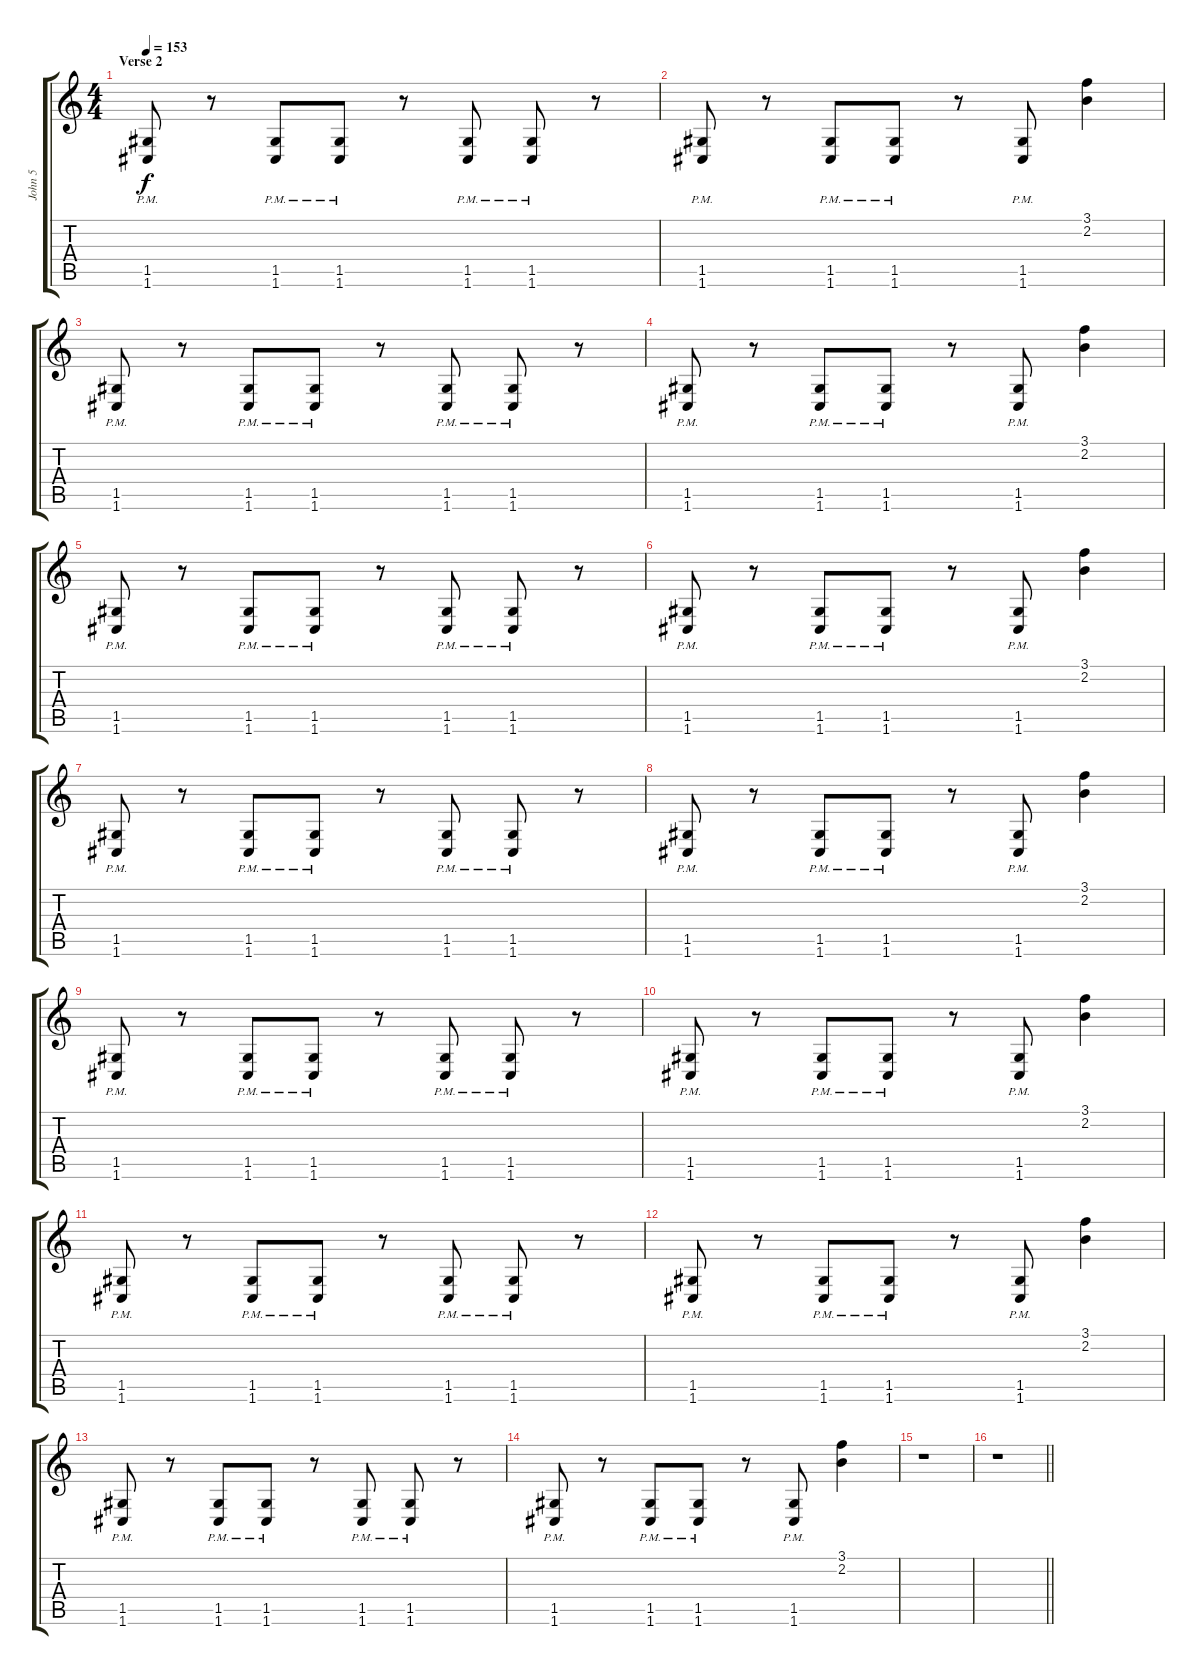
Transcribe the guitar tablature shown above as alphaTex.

\track ("John 5" "John 5") {instrument overdrivenguitar}
\staff {score tabs}
\tuning (D4 A3 F3 C3 G2 C2) {hide}
\ts (4 4)
\section ("" "Verse 2")
\tempo 153
\clef g2
\ks c
(1.5{pm} 1.6{pm}).8{dy f} r.8 (1.5{pm} 1.6{pm}).8 (1.5{pm} 1.6{pm}).8 r.8 (1.5{pm} 1.6{pm}).8 (1.5{pm} 1.6{pm}).8 r.8 |
(1.5{pm} 1.6{pm}).8 r.8 (1.5{pm} 1.6{pm}).8 (1.5{pm} 1.6{pm}).8 r.8 (1.5{pm} 1.6{pm}).8 (3.1 2.2).4 |
(1.5{pm} 1.6{pm}).8 r.8 (1.5{pm} 1.6{pm}).8 (1.5{pm} 1.6{pm}).8 r.8 (1.5{pm} 1.6{pm}).8 (1.5{pm} 1.6{pm}).8 r.8 |
(1.5{pm} 1.6{pm}).8 r.8 (1.5{pm} 1.6{pm}).8 (1.5{pm} 1.6{pm}).8 r.8 (1.5{pm} 1.6{pm}).8 (3.1 2.2).4 |
(1.5{pm} 1.6{pm}).8 r.8 (1.5{pm} 1.6{pm}).8 (1.5{pm} 1.6{pm}).8 r.8 (1.5{pm} 1.6{pm}).8 (1.5{pm} 1.6{pm}).8 r.8 |
(1.5{pm} 1.6{pm}).8 r.8 (1.5{pm} 1.6{pm}).8 (1.5{pm} 1.6{pm}).8 r.8 (1.5{pm} 1.6{pm}).8 (3.1 2.2).4 |
(1.5{pm} 1.6{pm}).8 r.8 (1.5{pm} 1.6{pm}).8 (1.5{pm} 1.6{pm}).8 r.8 (1.5{pm} 1.6{pm}).8 (1.5{pm} 1.6{pm}).8 r.8 |
(1.5{pm} 1.6{pm}).8 r.8 (1.5{pm} 1.6{pm}).8 (1.5{pm} 1.6{pm}).8 r.8 (1.5{pm} 1.6{pm}).8 (3.1 2.2).4 |
(1.5{pm} 1.6{pm}).8 r.8 (1.5{pm} 1.6{pm}).8 (1.5{pm} 1.6{pm}).8 r.8 (1.5{pm} 1.6{pm}).8 (1.5{pm} 1.6{pm}).8 r.8 |
(1.5{pm} 1.6{pm}).8 r.8 (1.5{pm} 1.6{pm}).8 (1.5{pm} 1.6{pm}).8 r.8 (1.5{pm} 1.6{pm}).8 (3.1 2.2).4 |
(1.5{pm} 1.6{pm}).8 r.8 (1.5{pm} 1.6{pm}).8 (1.5{pm} 1.6{pm}).8 r.8 (1.5{pm} 1.6{pm}).8 (1.5{pm} 1.6{pm}).8 r.8 |
(1.5{pm} 1.6{pm}).8 r.8 (1.5{pm} 1.6{pm}).8 (1.5{pm} 1.6{pm}).8 r.8 (1.5{pm} 1.6{pm}).8 (3.1 2.2).4 |
(1.5{pm} 1.6{pm}).8 r.8 (1.5{pm} 1.6{pm}).8 (1.5{pm} 1.6{pm}).8 r.8 (1.5{pm} 1.6{pm}).8 (1.5{pm} 1.6{pm}).8 r.8 |
(1.5{pm} 1.6{pm}).8 r.8 (1.5{pm} 1.6{pm}).8 (1.5{pm} 1.6{pm}).8 r.8 (1.5{pm} 1.6{pm}).8 (3.1 2.2).4 |
r.1 |
\barLineRight lightlight
r.1
